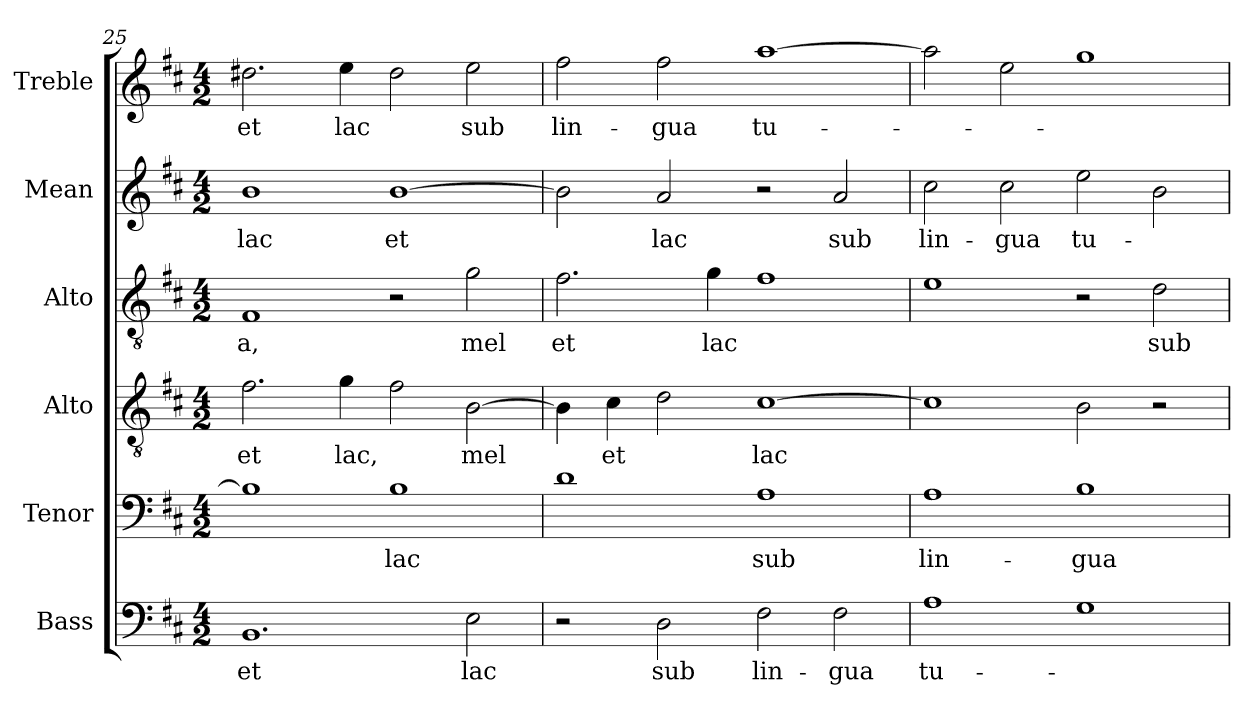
**kern	**text	**kern	**text	**kern	**text	**kern	**text	**kern	**text	**kern	**text
*part6	*part6	*part5	*part5	*part4	*part4	*part3	*part3	*part2	*part2	*part1	*part1
*staff6	*staff6	*staff5	*staff5	*staff4	*staff4	*staff3	*staff3	*staff2	*staff2	*staff1	*staff1
*I"Bass	*	*I"Tenor	*	*I"Alto	*	*I"Alto	*	*I"Mean	*	*I"Treble	*
*I'B.	*	*I'T.	*	*I'A.	*	*I'A.	*	*I'M.	*	*I'Tr.	*
*clefF4	*	*clefF4	*	*clefGv2	*	*clefGv2	*	*clefG2	*	*clefG2	*
*	*	*	*	*ITrd7c12	*	*ITrd7c12	*	*	*	*	*
*k[f#c#]	*	*k[f#c#]	*	*k[f#c#]	*	*k[f#c#]	*	*k[f#c#]	*	*k[f#c#]	*
*D:	*	*D:	*	*D:	*	*D:	*	*D:	*	*D:	*
*M4/2	*	*M4/2	*	*M4/2	*	*M4/2	*	*M4/2	*	*M4/2	*
=25	=25	=25	=25	=25	=25	=25	=25	=25	=25	=25	=25
!	!LO:LY:b:color=#000000	!	!	!	!	!	!	!	!	!	!
!	!	!	!	!	!LO:LY:b:color=#000000	!	!	!	!	!	!
!	!	!	!	!	!	!	!LO:LY:b:color=#000000	!	!	!	!
!	!	!	!	!	!	!	!	!	!LO:LY:b:color=#000000	!	!
!	!	!	!	!	!	!	!	!	!	!	!LO:LY:b:color=#000000
1.BBi	et	1Bi]	.	2.F#i\	et	1FF#i	-a,	1bi	lac	2.dd#Xi\	et
!	!	!	!	!	!LO:LY:b:color=#000000	!	!	!	!	!	!
!	!	!	!	!	!	!	!	!	!	!	!LO:LY:b:color=#000000
.	.	.	.	4Gi\	lac,	.	.	.	.	4eei\	lac
!	!	!	!LO:LY:b:color=#000000	!	!	!	!	!	!	!	!
!	!	!	!	!	!	!	!	!	!LO:LY:b:color=#000000	!	!
.	.	1Bi	lac	2F#i\	.	2r	.	[>1bi	et	2dd#i\	.
!	!LO:LY:b:color=#000000	!	!	!	!	!	!	!	!	!	!
!	!	!	!	!	!LO:LY:b:color=#000000	!	!	!	!	!	!
!	!	!	!	!	!	!	!LO:LY:b:color=#000000	!	!	!	!
!	!	!	!	!	!	!	!	!	!	!	!LO:LY:b:color=#000000
2Ei\	lac	.	.	[>2BBi\	mel	2Gi\	mel	.	.	2eei\	sub
!!LO:LB:g=z
=26	=26	=26	=26	=26	=26	=26	=26	=26	=26	=26	=26
!	!	!	!	!	!	!	!LO:LY:b:color=#000000	!	!	!	!
!	!	!	!	!	!	!	!	!	!	!	!LO:LY:b:color=#000000
2r	.	1di	.	4BBi\]	.	2.F#i\	et	2bi\]	.	2ff#i\	lin-
!	!	!	!	!	!LO:LY:b:color=#000000	!	!	!	!	!	!
.	.	.	.	4C#i\	et	.	.	.	.	.	.
!	!LO:LY:b:color=#000000	!	!	!	!	!	!	!	!	!	!
!	!	!	!	!	!	!	!	!	!LO:LY:b:color=#000000	!	!
!	!	!	!	!	!	!	!	!	!	!	!LO:LY:b:color=#000000
2Di\	sub	.	.	2Di\	.	.	.	2ai/	lac	2ff#i\	-gua
!	!	!	!	!	!	!	!LO:LY:b:color=#000000	!	!	!	!
.	.	.	.	.	.	4Gi\	lac	.	.	.	.
!	!LO:LY:b:color=#000000	!	!	!	!	!	!	!	!	!	!
!	!	!	!LO:LY:b:color=#000000	!	!	!	!	!	!	!	!
!	!	!	!	!	!LO:LY:b:color=#000000	!	!	!	!	!	!
!	!	!	!	!	!	!	!	!	!	!	!LO:LY:b:color=#000000
2F#i\	lin-	1Ai	sub	[>1C#i	lac	1F#i	.	2r	.	[>1aai	tu-
!	!LO:LY:b:color=#000000	!	!	!	!	!	!	!	!	!	!
!	!	!	!	!	!	!	!	!	!LO:LY:b:color=#000000	!	!
2F#i\	-gua	.	.	.	.	.	.	2ai/	sub	.	.
=27	=27	=27	=27	=27	=27	=27	=27	=27	=27	=27	=27
!	!LO:LY:b:color=#000000	!	!	!	!	!	!	!	!	!	!
!	!	!	!LO:LY:b:color=#000000	!	!	!	!	!	!	!	!
!	!	!	!	!	!	!	!	!	!LO:LY:b:color=#000000	!	!
1Ai	tu-	1Ai	lin-	1C#i]	.	1Ei	.	2cc#i\	lin-	2aai\]	.
!	!	!	!	!	!	!	!	!	!LO:LY:b:color=#000000	!	!
.	.	.	.	.	.	.	.	2cc#i\	-gua	2eei\	.
!	!	!	!LO:LY:b:color=#000000	!	!	!	!	!	!	!	!
!	!	!	!	!	!	!	!	!	!LO:LY:b:color=#000000	!	!
1Gi	.	1Bi	-gua	2BBi\	.	2r	.	2eei\	tu-	1ggi	.
!	!	!	!	!	!	!	!LO:LY:b:color=#000000	!	!	!	!
.	.	.	.	2r	.	2Di\	sub	2bi\	.	.	.
=	=	=	=	=	=	=	=	=	=	=	=
*-	*-	*-	*-	*-	*-	*-	*-	*-	*-	*-	*-
